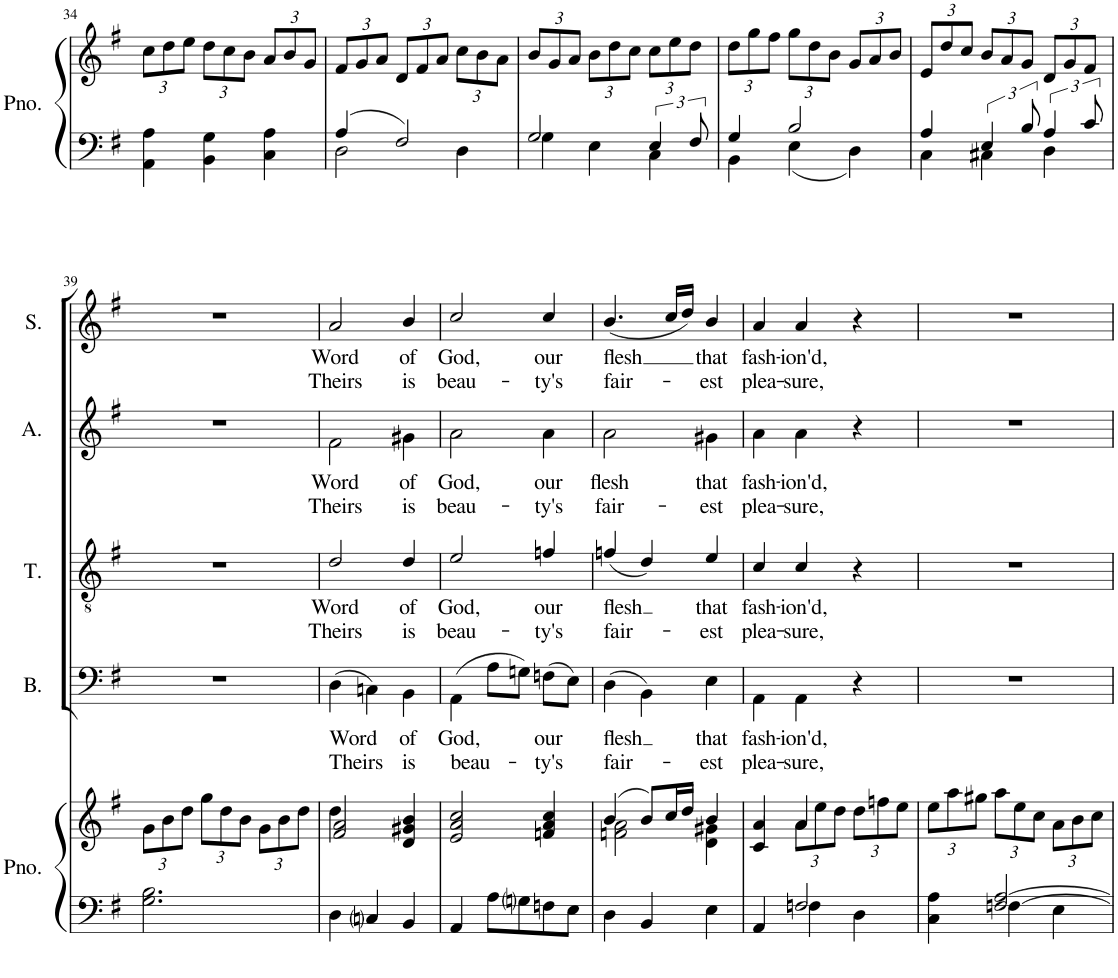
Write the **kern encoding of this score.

**kern	**kern	**kern	**text	**text	**kern	**text	**text	**kern	**text	**text	**kern	**text	**text
*part5	*part5	*part4	*part4	*part4	*part3	*part3	*part3	*part2	*part2	*part2	*part1	*part1	*part1
*staff6	*staff5	*staff4	*staff4	*staff4	*staff3	*staff3	*staff3	*staff2	*staff2	*staff2	*staff1	*staff1	*staff1
*I"Piano	*	*I"Bass	*	*	*I"Tenor	*	*	*I"Alto	*	*	*I"Soprano	*	*
*I'Pno.	*	*I'B.	*	*	*I'T.	*	*	*I'A.	*	*	*I'S.	*	*
!!LO:PB:g=z
*clefF4	*clefG2	*clefF4	*	*	*clefGv2	*	*	*clefG2	*	*	*clefG2	*	*
*k[f#]	*k[f#]	*k[f#]	*	*	*k[f#]	*	*	*k[f#]	*	*	*k[f#]	*	*
*G:	*G:	*G:	*	*	*G:	*	*	*G:	*	*	*G:	*	*
*M3/4	*M3/4	*M3/4	*	*	*M3/4	*	*	*M3/4	*	*	*M3/4	*	*
*	*Xbrackettup	*	*	*	*	*	*	*	*	*	*	*	*
=34	=34	=34	=34	=34	=34	=34	=34	=34	=34	=34	=34	=34	=34
4AA\ 4A\	12cc\L	2.r	.	.	2.r	.	.	2.r	.	.	2.r	.	.
.	12dd\	.	.	.	.	.	.	.	.	.	.	.	.
.	12ee\J	.	.	.	.	.	.	.	.	.	.	.	.
4BB\ 4G\	12dd\L	.	.	.	.	.	.	.	.	.	.	.	.
.	12cc\	.	.	.	.	.	.	.	.	.	.	.	.
.	12b\J	.	.	.	.	.	.	.	.	.	.	.	.
4C\ 4A\	12a/L	.	.	.	.	.	.	.	.	.	.	.	.
.	12b/	.	.	.	.	.	.	.	.	.	.	.	.
.	12g/J	.	.	.	.	.	.	.	.	.	.	.	.
=35	=35	=35	=35	=35	=35	=35	=35	=35	=35	=35	=35	=35	=35
*^	*	*	*	*	*	*	*	*	*	*	*	*	*
4A/	2D\	12f#/L	2.r	.	.	2.r	.	.	2.r	.	.	2.r	.	.
.	.	12g/	.	.	.	.	.	.	.	.	.	.	.	.
.	.	12a/J	.	.	.	.	.	.	.	.	.	.	.	.
2F#/	.	12d/L	.	.	.	.	.	.	.	.	.	.	.	.
.	.	12f#/	.	.	.	.	.	.	.	.	.	.	.	.
.	.	12a/J	.	.	.	.	.	.	.	.	.	.	.	.
.	4D\	12cc\L	.	.	.	.	.	.	.	.	.	.	.	.
.	.	12b\	.	.	.	.	.	.	.	.	.	.	.	.
.	.	12a\J	.	.	.	.	.	.	.	.	.	.	.	.
=36	=36	=36	=36	=36	=36	=36	=36	=36	=36	=36	=36	=36	=36	=36
2G/	4G\	12b/L	2.r	.	.	2.r	.	.	2.r	.	.	2.r	.	.
.	.	12g/	.	.	.	.	.	.	.	.	.	.	.	.
.	.	12a/J	.	.	.	.	.	.	.	.	.	.	.	.
.	4E\	12b\L	.	.	.	.	.	.	.	.	.	.	.	.
.	.	12dd\	.	.	.	.	.	.	.	.	.	.	.	.
.	.	12cc\J	.	.	.	.	.	.	.	.	.	.	.	.
6E/	4C\	12cc\L	.	.	.	.	.	.	.	.	.	.	.	.
.	.	12ee\	.	.	.	.	.	.	.	.	.	.	.	.
12F#/	.	12dd\J	.	.	.	.	.	.	.	.	.	.	.	.
=37	=37	=37	=37	=37	=37	=37	=37	=37	=37	=37	=37	=37	=37	=37
4G/	4BB\	12dd\L	2.r	.	.	2.r	.	.	2.r	.	.	2.r	.	.
.	.	12gg\	.	.	.	.	.	.	.	.	.	.	.	.
.	.	12ff#\J	.	.	.	.	.	.	.	.	.	.	.	.
2B/	4E\	12gg\L	.	.	.	.	.	.	.	.	.	.	.	.
.	.	12dd\	.	.	.	.	.	.	.	.	.	.	.	.
.	.	12b\J	.	.	.	.	.	.	.	.	.	.	.	.
.	4D\	12g/L	.	.	.	.	.	.	.	.	.	.	.	.
.	.	12a/	.	.	.	.	.	.	.	.	.	.	.	.
.	.	12b/J	.	.	.	.	.	.	.	.	.	.	.	.
=38	=38	=38	=38	=38	=38	=38	=38	=38	=38	=38	=38	=38	=38	=38
4A/	4C\	12e/L	2.r	.	.	2.r	.	.	2.r	.	.	2.r	.	.
.	.	12dd/	.	.	.	.	.	.	.	.	.	.	.	.
.	.	12cc/J	.	.	.	.	.	.	.	.	.	.	.	.
6E/	4C#X\	12b/L	.	.	.	.	.	.	.	.	.	.	.	.
.	.	12a/	.	.	.	.	.	.	.	.	.	.	.	.
12B/	.	12g/J	.	.	.	.	.	.	.	.	.	.	.	.
6A/	4D\	12d/L	.	.	.	.	.	.	.	.	.	.	.	.
.	.	12g/	.	.	.	.	.	.	.	.	.	.	.	.
12c/	.	12f#/J	.	.	.	.	.	.	.	.	.	.	.	.
*v	*v	*	*	*	*	*	*	*	*	*	*	*	*	*
!!LO:LB:g=z
=39	=39	=39	=39	=39	=39	=39	=39	=39	=39	=39	=39	=39	=39
2.G\ 2.B\	12g\L	2.r	.	.	2.r	.	.	2.r	.	.	2.r	.	.
.	12b\	.	.	.	.	.	.	.	.	.	.	.	.
.	12dd\J	.	.	.	.	.	.	.	.	.	.	.	.
.	12gg\L	.	.	.	.	.	.	.	.	.	.	.	.
.	12dd\	.	.	.	.	.	.	.	.	.	.	.	.
.	12b\J	.	.	.	.	.	.	.	.	.	.	.	.
.	12g\L	.	.	.	.	.	.	.	.	.	.	.	.
.	12b\	.	.	.	.	.	.	.	.	.	.	.	.
.	12dd\J	.	.	.	.	.	.	.	.	.	.	.	.
=40	=40	=40	=40	=40	=40	=40	=40	=40	=40	=40	=40	=40	=40
*	*^	*	*	*	*	*	*	*	*	*	*	*	*
!	!	!	!	!LO:LY:b	!LO:LY:b	!	!LO:LY:b	!LO:LY:b	!	!LO:LY:b	!LO:LY:b	!	!LO:LY:b	!LO:LY:b
4D\	2f#/ 2a/	4dd\	(4D\	Word	Theirs	2d/	Word	Theirs	2f#\	Word	Theirs	2a/	Word	Theirs
4Cni/	.	2ryy	4Cn\)	.	.	.	.	.	.	.	.	.	.	.
!	!	!	!	!LO:LY:b	!LO:LY:b	!	!LO:LY:b	!LO:LY:b	!	!LO:LY:b	!LO:LY:b	!	!LO:LY:b	!LO:LY:b
4BB/	4d/ 4g#X/ 4b/	.	4BB\	of	is	4d/	of	is	4g#X\	of	is	4b/	of	is
*	*v	*v	*	*	*	*	*	*	*	*	*	*	*	*
=41	=41	=41	=41	=41	=41	=41	=41	=41	=41	=41	=41	=41	=41
!	!	!	!LO:LY:b	!LO:LY:b	!	!LO:LY:b	!LO:LY:b	!	!LO:LY:b	!LO:LY:b	!	!LO:LY:b	!LO:LY:b
4AA/	2e/ 2a/ 2cc/	(4AA\	God,	beau-	2e/	God,	beau-	2a\	God,	beau-	2cc/	God,	beau-
8A\L	.	8A\L	.	.	.	.	.	.	.	.	.	.	.
8Gni\	.	8Gn\J)	.	.	.	.	.	.	.	.	.	.	.
!	!	!	!LO:LY:b	!LO:LY:b	!	!LO:LY:b	!LO:LY:b	!	!LO:LY:b	!LO:LY:b	!	!LO:LY:b	!LO:LY:b
8Fn\	4fn/ 4a/ 4cc/	(8Fn\L	our	-ty's	4fn/	our	-ty's	4a\	our	-ty's	4cc/	our	-ty's
8E\J	.	8E\J)	.	.	.	.	.	.	.	.	.	.	.
=42	=42	=42	=42	=42	=42	=42	=42	=42	=42	=42	=42	=42	=42
*	*^	*	*	*	*	*	*	*	*	*	*	*	*
!	!	!	!	!LO:LY:b	!LO:LY:b	!	!LO:LY:b	!LO:LY:b	!	!LO:LY:b	!LO:LY:b	!	!LO:LY:b	!LO:LY:b
4D\	(4b/	2fn\ 2a\	(4D\	flesh	fair-	(4fn/	flesh	fair-	2a\	flesh	fair-	(4.b/	flesh	fair-
4BB/	8b/L)	.	4BB\)	.	.	4d/)	.	.	.	.	.	.	.	.
.	16cc/L	.	.	.	.	.	.	.	.	.	.	16cc/LL	.	.
.	16dd/JJ	.	.	.	.	.	.	.	.	.	.	16dd/JJ)	.	.
!	!	!	!	!LO:LY:b	!LO:LY:b	!	!LO:LY:b	!LO:LY:b	!	!LO:LY:b	!LO:LY:b	!	!LO:LY:b	!LO:LY:b
4E\	4b/	4d\ 4g#X\	4E\	that	-est	4e/	that	-est	4g#X\	that	-est	4b/	that	-est
=43	=43	=43	=43	=43	=43	=43	=43	=43	=43	=43	=43	=43	=43	=43
*^	*	*	*	*	*	*	*	*	*	*	*	*	*	*
!	!	!	!	!	!LO:LY:b	!LO:LY:b	!	!LO:LY:b	!LO:LY:b	!	!LO:LY:b	!LO:LY:b	!	!LO:LY:b	!LO:LY:b
4AA/	4ryy	4a/	4c/	4AA\	fash-	plea-	4c/	fash-	plea-	4a\	fash-	plea-	4a/	fash-	plea-
!	!	!	!	!	!LO:LY:b	!LO:LY:b	!	!LO:LY:b	!LO:LY:b	!	!LO:LY:b	!LO:LY:b	!	!LO:LY:b	!LO:LY:b
2Fn/	4F\	4a/	12a\L	4AA\	-ion'd,	-sure,	4c/	-ion'd,	-sure,	4a\	-ion'd,	-sure,	4a/	-ion'd,	-sure,
.	.	.	12ee\	.	.	.	.	.	.	.	.	.	.	.	.
.	.	.	12dd\J	.	.	.	.	.	.	.	.	.	.	.	.
.	4D\	4ryy	12dd\L	4r	.	.	4r	.	.	4r	.	.	4r	.	.
.	.	.	12ffn\	.	.	.	.	.	.	.	.	.	.	.	.
.	.	.	12ee\J	.	.	.	.	.	.	.	.	.	.	.	.
*	*	*v	*v	*	*	*	*	*	*	*	*	*	*	*	*
=44	=44	=44	=44	=44	=44	=44	=44	=44	=44	=44	=44	=44	=44	=44
4C\ 4A\	4ryy	12ee\L	2.r	.	.	2.r	.	.	2.r	.	.	2.r	.	.
.	.	12aa\	.	.	.	.	.	.	.	.	.	.	.	.
.	.	12gg#X\J	.	.	.	.	.	.	.	.	.	.	.	.
[2Fn/ [2A/	4F\	12aa\L	.	.	.	.	.	.	.	.	.	.	.	.
.	.	12ee\	.	.	.	.	.	.	.	.	.	.	.	.
.	.	12cc\J	.	.	.	.	.	.	.	.	.	.	.	.
.	4E\	12a\L	.	.	.	.	.	.	.	.	.	.	.	.
.	.	12b\	.	.	.	.	.	.	.	.	.	.	.	.
.	.	12cc\J	.	.	.	.	.	.	.	.	.	.	.	.
*v	*v	*	*	*	*	*	*	*	*	*	*	*	*	*
=	=	=	=	=	=	=	=	=	=	=	=	=	=
*-	*-	*-	*-	*-	*-	*-	*-	*-	*-	*-	*-	*-	*-
